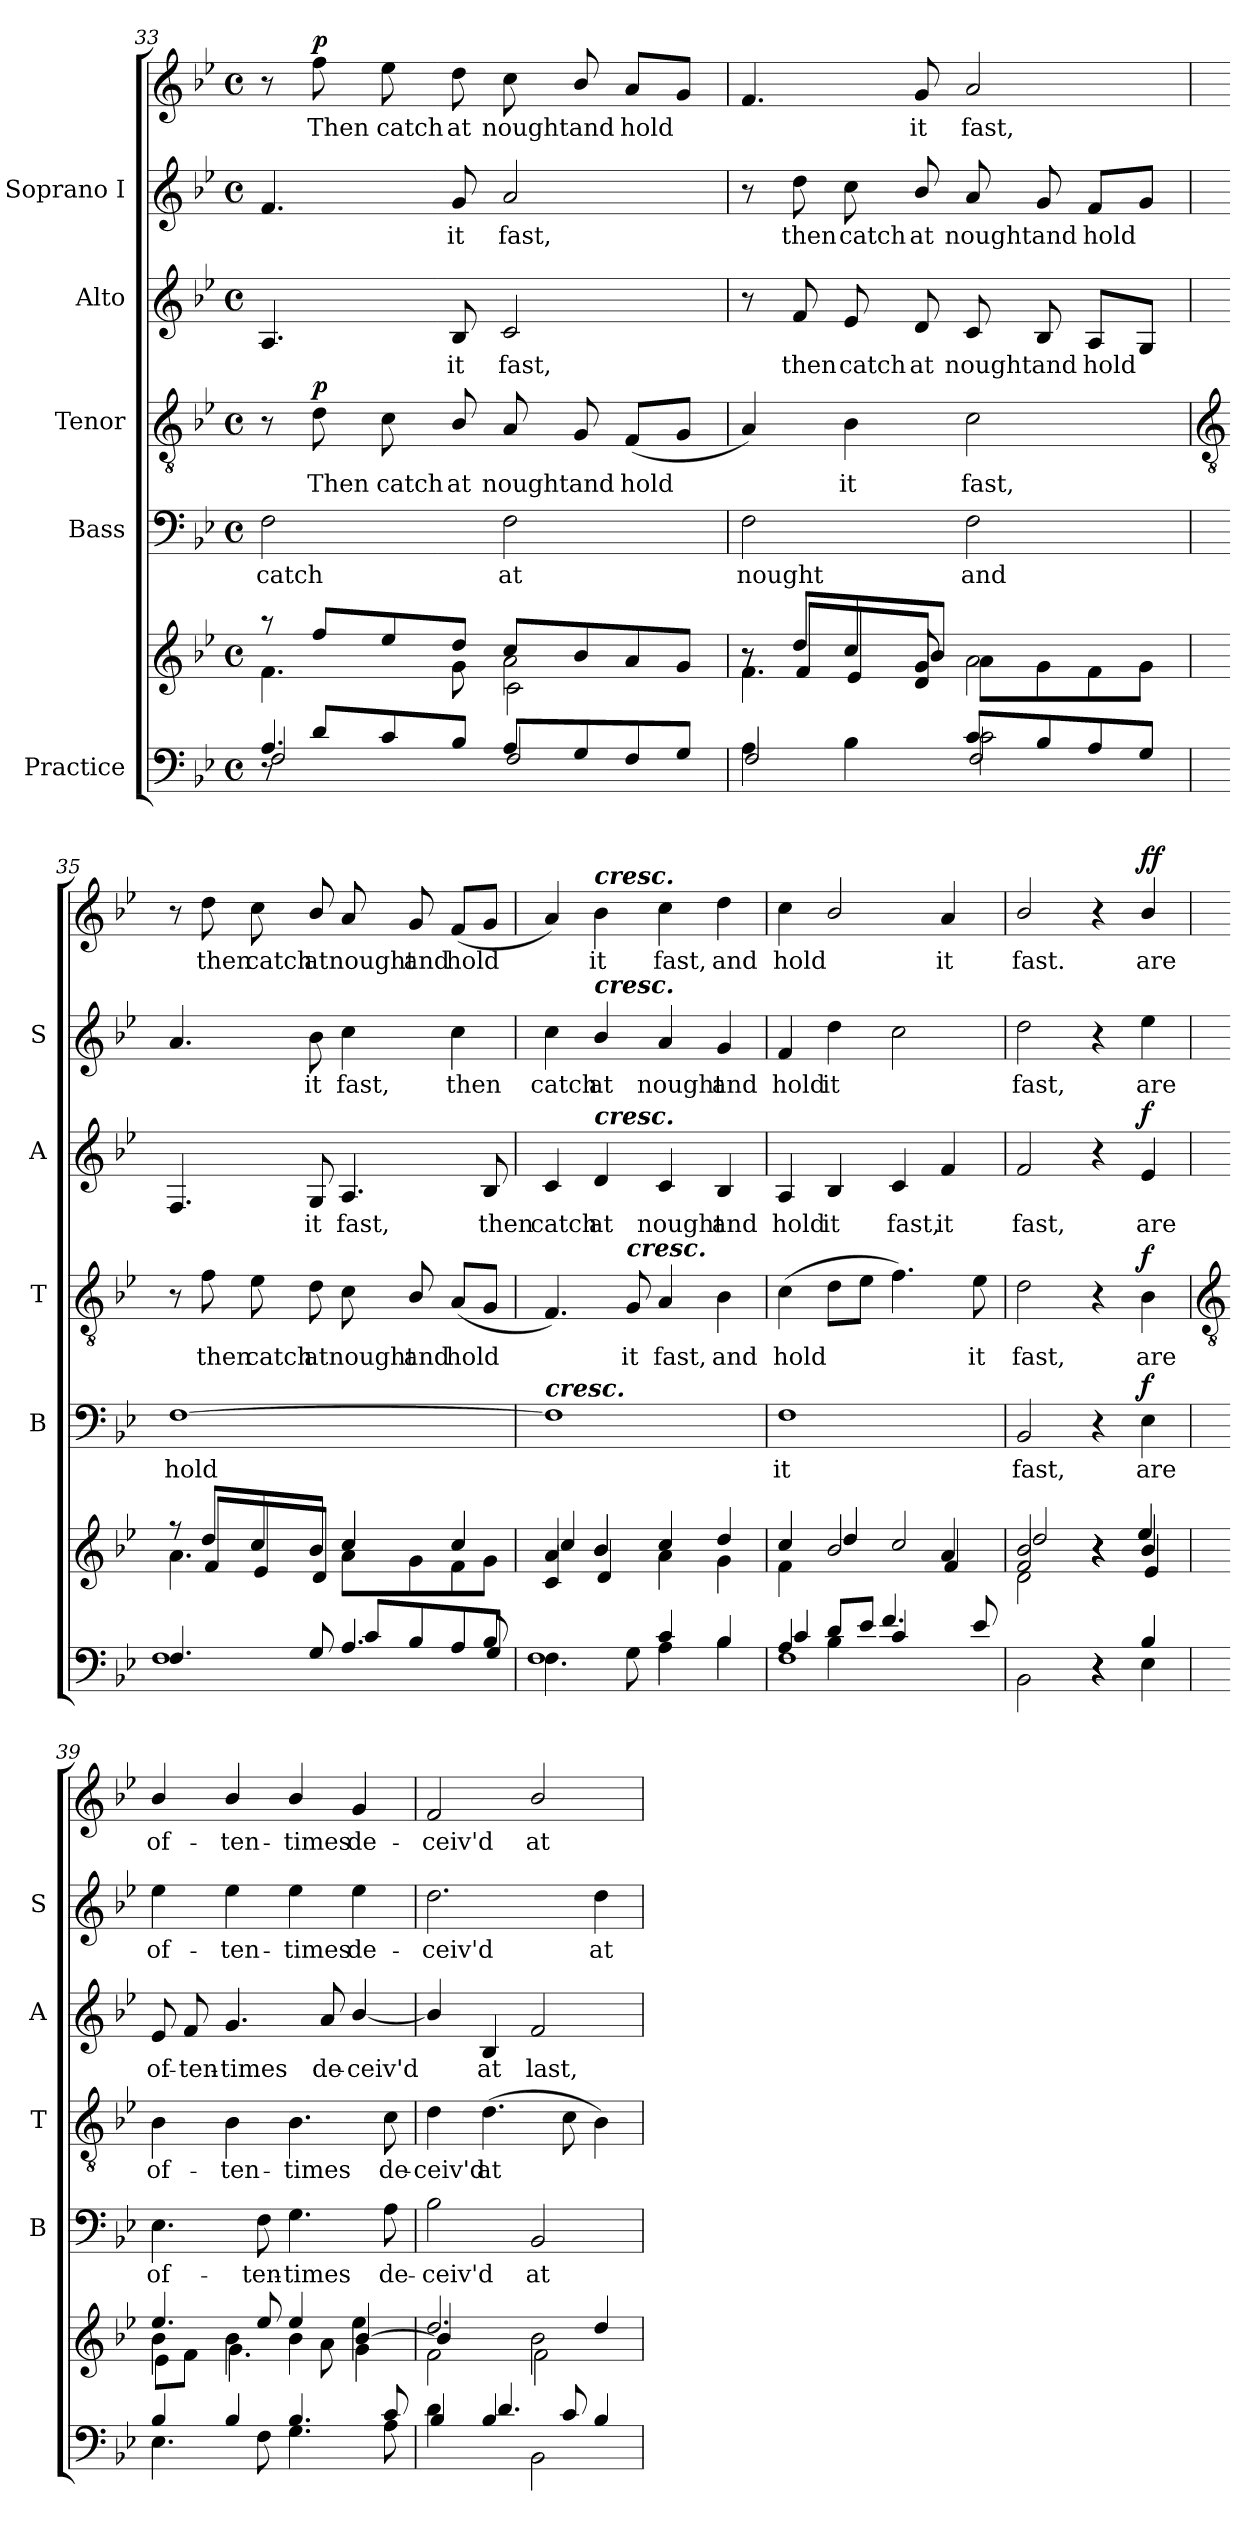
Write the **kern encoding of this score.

**kern	**kern	**kern	**text	**dynam	**kern	**text	**dynam	**kern	**text	**dynam	**kern	**text	**kern	**text	**dynam
*part5	*part5	*part4	*part4	*part4	*part3	*part3	*part3	*part2	*part2	*part2	*part1	*part1	*part1	*part1	*part1
*staff7	*staff6	*staff5	*staff5	*staff5	*staff4	*staff4	*staff4	*staff3	*staff3	*staff3	*staff2	*staff2	*staff1	*staff1	*staff1/2
*I"Practice	*	*I"Bass	*	*	*I"Tenor	*	*	*I"Alto	*	*	*I"Soprano I	*	*	*	*
*	*	*I'B	*	*	*I'T	*	*	*I'A	*	*	*I'S	*	*	*	*
!!LO:LB:g=z
*clefF4	*clefG2	*clefF4	*	*	*clefGv2	*	*	*clefG2	*	*	*clefG2	*	*clefG2	*	*
*k[b-e-]	*k[b-e-]	*k[b-e-]	*	*	*k[b-e-]	*	*	*k[b-e-]	*	*	*k[b-e-]	*	*k[b-e-]	*	*
*B-:	*B-:	*B-:	*	*	*B-:	*	*	*B-:	*	*	*B-:	*	*B-:	*	*
*M4/4	*M4/4	*M4/4	*	*	*M4/4	*	*	*M4/4	*	*	*M4/4	*	*M4/4	*	*
*met(c)	*met(c)	*met(c)	*	*	*met(c)	*	*	*met(c)	*	*	*met(c)	*	*met(c)	*	*
=33	=33	=33	=33	=33	=33	=33	=33	=33	=33	=33	=33	=33	=33	=33	=33
*^	*^	*	*	*	*	*	*	*	*	*	*	*	*	*	*
*	*^	*	*^	*	*	*	*	*	*	*	*	*	*	*	*	*	*
!	!	!	!	!	!	!	!LO:LY:b	!	!	!	!	!	!	!	!	!	!	!	!
4.A/	8r	2F	8r	4.f\	4.ryy	2F	catch	.	8r	.	.	4.A	.	.	(<4.f	.	8r	.	.
!	!	!	!	!	!	!	!	!	!	!LO:LY:b	!LO:DY:b	!	!	!	!	!	!	!LO:LY:b	!LO:DY:b
.	8d/L	.	8ff/L	.	.	.	.	.	8d	Then	p	.	.	.	.	.	8ff	Then	p
!	!	!	!	!	!	!	!	!	!	!LO:LY:b	!	!	!	!	!	!	!	!LO:LY:b	!
.	8c/	.	8ee-/	.	.	.	.	.	8c	catch	.	.	.	.	.	.	8ee-	catch	.
!	!	!	!	!	!	!	!	!	!	!LO:LY:b	!	!	!LO:LY:b	!	!	!LO:LY:b	!	!LO:LY:b	!
2ryy	8B-/J	.	8dd/J	8g\	8B-yy	.	.	.	8B-/	at	.	8B-	it	.	8g	it	8dd	at	.
!	!	!	!	!	!	!	!LO:LY:b	!	!	!LO:LY:b	!	!	!LO:LY:b	!	!	!LO:LY:b	!	!LO:LY:b	!
.	8A/L	2F	8ccL	2a\	2c\	2F	at	.	8A	nought	.	2c	fast,	.	2a	fast,	8cc	nought	.
!	!	!	!	!	!	!	!	!	!	!LO:LY:b	!	!	!	!	!	!	!	!LO:LY:b	!
.	8G/	.	8b-/	.	.	.	.	.	8G	and	.	.	.	.	.	.	8b-/	and	.
!	!	!	!	!	!	!	!	!	!	!LO:LY:b	!	!	!	!	!	!	!	!LO:LY:b	!
.	8F/	.	8a	.	.	.	.	.	(<8FL	hold	.	.	.	.	.	.	8aL	hold	.
8ryy	8G/J	.	8gJ	.	.	.	.	.	8GJ	.	.	.	.	.	.	.	8gJ	.	.
=34	=34	=34	=34	=34	=34	=34	=34	=34	=34	=34	=34	=34	=34	=34	=34	=34	=34	=34	=34
!	!	!	!	!	!	!	!LO:LY:b	!	!	!	!	!	!	!	!	!	!	!	!
2ryy	4A	2F	4.f\	8r	8r	2F	nought	.	4A)	.	.	8r	.	.	8r	.	4.f	.	.
!	!	!	!	!	!	!	!	!	!	!	!	!	!LO:LY:b	!	!	!LO:LY:b	!	!	!
.	.	.	.	8dd/L	8fL	.	.	.	.	.	.	8f	then	.	8dd	then	.	.	.
!	!	!	!	!	!	!	!	!	!	!LO:LY:b	!	!	!LO:LY:b	!	!	!LO:LY:b	!	!	!
.	4B-	.	.	8cc/	8e-	.	.	.	4B-	it	.	8e-	catch	.	8cc	catch	.	.	.
!	!	!	!	!	!	!	!	!	!	!	!	!	!LO:LY:b	!	!	!LO:LY:b	!	!LO:LY:b	!
.	.	.	8g	8b-/J	8dJ	.	.	.	.	.	.	8d	at	.	8b-/	at	8g	it	.
!	!	!	!	!	!	!	!LO:LY:b	!	!	!LO:LY:b	!	!	!LO:LY:b	!	!	!LO:LY:b	!	!LO:LY:b	!
8c/L	2c	2F	2a\	8aL	2ryy	2F	and	.	2c	fast,	.	8c	nought	.	8a	nought	2a	fast,	.
!	!	!	!	!	!	!	!	!	!	!	!	!	!LO:LY:b	!	!	!LO:LY:b	!	!	!
8B-/	.	.	.	8g	.	.	.	.	.	.	.	8B-	and	.	8g	and	.	.	.
!	!	!	!	!	!	!	!	!	!	!	!	!	!LO:LY:b	!	!	!LO:LY:b	!	!	!
8A/	.	.	.	8f	.	.	.	.	.	.	.	8AL	hold	.	8fL	hold	.	.	.
8G/J	.	.	.	8gJ	.	.	.	.	.	.	.	8GJ	.	.	8gJ	.	.	.	.
*v	*v	*v	*	*	*	*	*	*	*	*	*	*	*	*	*	*	*	*	*
!!LO:LB:g=z
=35	=35	=35	=35	=35	=35	=35	=35	=35	=35	=35	=35	=35	=35	=35	=35	=35	=35
*	*	*	*	*	*	*	*clefGv2	*	*	*	*	*	*	*	*	*	*
*^	*	*	*	*	*	*	*	*	*	*	*	*	*	*	*	*	*
*	*^	*	*	*	*	*	*	*	*	*	*	*	*	*	*	*	*	*
*	*	*^	*	*	*	*	*	*	*	*	*	*	*	*	*	*	*	*	*
!	!	!	!	!	!	!	!	!LO:LY:b	!	!	!	!	!	!	!	!	!	!	!	!
4.F/	8ryy	1F	1ryy	8r	4.a\	8ryy	[1F	hold	.	8r	.	.	4.F	.	.	4.a	.	8r	.	.
!	!	!	!	!	!	!	!	!	!	!	!LO:LY:b	!	!	!	!	!	!	!	!LO:LY:b	!
.	4.ryy	.	.	8dd/L	.	8fL	.	.	.	8f	then	.	.	.	.	.	.	8dd	then	.
!	!	!	!	!	!	!	!	!	!	!	!LO:LY:b	!	!	!	!	!	!	!	!LO:LY:b	!
.	.	.	.	8cc/	.	8e-	.	.	.	8e-	catch	.	.	.	.	.	.	8cc	catch	.
!	!	!	!	!	!	!	!	!	!	!	!LO:LY:b	!	!	!LO:LY:b	!	!	!LO:LY:b	!	!LO:LY:b	!
8G/	.	.	.	8b-/J	8ryy	8dJ	.	.	.	8d	at	.	8G	it	.	8b-	it	8b-/	at	.
!	!	!	!	!	!	!	!	!	!	!	!LO:LY:b	!	!	!LO:LY:b	!	!	!LO:LY:b	!	!LO:LY:b	!
4.A	8c/L	.	.	8a\L	4cc/	2ryy	.	.	.	8c	nought	.	4.A	fast,	.	4cc	fast,	8a	nought	.
!	!	!	!	!	!	!	!	!	!	!	!LO:LY:b	!	!	!	!	!	!	!	!LO:LY:b	!
.	8B-/	.	.	8g\	.	.	.	.	.	8B-/	and	.	.	.	.	.	.	8g	and	.
!	!	!	!	!	!	!	!	!	!	!	!LO:LY:b	!	!	!	!	!	!LO:LY:b	!	!LO:LY:b	!
.	8A/	.	.	8f\	4cc/	.	.	.	.	(<8AL	hold	.	.	.	.	4cc	then	(<8fL	hold	.
!	!	!	!	!	!	!	!	!	!	!	!	!	!	!LO:LY:b	!	!	!	!	!	!
8B-	8G/J	.	.	8g\J	.	.	.	.	.	8GJ	.	.	8B-	then	.	.	.	8gJ	.	.
=36	=36	=36	=36	=36	=36	=36	=36	=36	=36	=36	=36	=36	=36	=36	=36	=36	=36	=36	=36	=36
!	!	!	!	!	!	!	!LO:TX:a:Bi:t=cresc.	!	!	!	!	!	!	!	!	!	!	!	!	!
!	!	!	!	!	!	!	!	!	!	!	!	!	!	!LO:LY:b	!	!	!LO:LY:b	!	!	!
2ryy	4.F	1F	1ryy	4a	4cc/	4c	1F]	.	.	4.F)	.	.	4c	catch	.	4cc	catch	4a)	.	.
!	!	!	!	!	!	!	!	!	!	!	!	!	!	!	!	!	!	!LO:TX:a:Bi:t=cresc.	!	!
!	!	!	!	!	!	!	!	!	!	!	!	!	!	!	!	!LO:TX:a:Bi:t=cresc.	!	!	!	!
!	!	!	!	!	!	!	!	!	!	!	!	!	!LO:TX:a:Bi:t=cresc.	!	!	!	!	!	!	!
!	!	!	!	!	!	!	!	!	!	!	!	!	!	!LO:LY:b	!	!	!LO:LY:b	!	!LO:LY:b	!
.	.	.	.	4b-/	4b-/	4d	.	.	.	.	.	.	4d	at	.	4b-/	at	4b-	it	.
!	!	!	!	!	!	!	!	!	!	!LO:TX:a:Bi:t=cresc.	!	!	!	!	!	!	!	!	!	!
!	!	!	!	!	!	!	!	!	!	!	!LO:LY:b	!	!	!	!	!	!	!	!	!
.	8G	.	.	.	.	.	.	.	.	8G	it	.	.	.	.	.	.	.	.	.
!	!	!	!	!	!	!	!	!	!	!	!LO:LY:b	!	!	!LO:LY:b	!	!	!LO:LY:b	!	!LO:LY:b	!
4c	4A	.	.	4cc/	4a	2ryy	.	.	.	4A	fast,	.	4c	nought	.	4a	nought	4cc	fast,	.
!	!	!	!	!	!	!	!	!	!	!	!LO:LY:b	!	!	!LO:LY:b	!	!	!LO:LY:b	!	!LO:LY:b	!
4B-	4B-	.	.	4dd/	4g	.	.	.	.	4B-	and	.	4B-	and	.	4g	and	4dd	and	.
=37	=37	=37	=37	=37	=37	=37	=37	=37	=37	=37	=37	=37	=37	=37	=37	=37	=37	=37	=37	=37
!	!	!	!	!	!	!	!	!LO:LY:b	!	!	!LO:LY:b	!	!	!LO:LY:b	!	!	!LO:LY:b	!	!LO:LY:b	!
4A/	4c/	1F	1ryy	4cc/	4f	2.ryy	1F	it	.	(>4c	hold	.	4A	hold	.	4f	hold	4cc	hold	.
!	!	!	!	!	!	!	!	!	!	!	!	!	!	!LO:LY:b	!	!	!LO:LY:b	!	!	!
4B-\	8d/L	.	.	2b-	4dd/	.	.	.	.	8dL	.	.	4B-	it	.	4dd	it	2b-/)	.	.
.	8e-/J	.	.	.	.	.	.	.	.	8e-J	.	.	.	.	.	.	.	.	.	.
!	!	!	!	!	!	!	!	!	!	!	!	!	!	!LO:LY:b	!	!	!	!	!	!
4c	4.f/	.	.	.	2cc/	.	.	.	.	4.f)	.	.	4c	fast,	.	2cc	.	.	.	.
!	!	!	!	!	!	!	!	!	!	!	!	!	!	!LO:LY:b	!	!	!	!	!LO:LY:b	!
4ryy	.	.	.	4a	.	4f	.	.	.	.	.	.	4f	it	.	.	.	4a	it	.
!	!	!	!	!	!	!	!	!	!	!	!LO:LY:b	!	!	!	!	!	!	!	!	!
.	8e-/	.	.	.	.	.	.	.	.	8e-	it	.	.	.	.	.	.	.	.	.
*	*	*v	*v	*	*	*	*	*	*	*	*	*	*	*	*	*	*	*	*	*
=38	=38	=38	=38	=38	=38	=38	=38	=38	=38	=38	=38	=38	=38	=38	=38	=38	=38	=38	=38
*	*	*	*	*	*^	*	*	*	*	*	*	*	*	*	*	*	*	*	*
!	!	!	!	!	!	!	!	!LO:LY:b	!	!	!LO:LY:b	!	!	!LO:LY:b	!	!	!LO:LY:b	!	!LO:LY:b	!
2ryy	2BB-	1ryy	2b-/	2dd/	2f	2d	2BB-	fast,	.	2d	fast,	.	2f	fast,	.	2dd	fast,	2b-/	fast.	.
4r	4r	.	4r	4r	4r	2ryy	4r	.	.	4r	.	.	4r	.	.	4r	.	4r	.	.
!	!	!	!	!	!	!	!	!LO:LY:b	!LO:DY:b	!	!LO:LY:b	!LO:DY:b	!	!LO:LY:b	!LO:DY:b	!	!LO:LY:b	!	!LO:LY:b	!LO:DY:b=2
!	!	!	!	!	!	!	!	!	!	!	!	!	!	!	!	!	!	!	!	!LO:DY:n=1:b
4B-	4E-	.	4b-/	4ee-/	4e-	.	4E-	are	f	4B-	are	f	4e-	are	f	4ee-	are	4b-/	are	f f
*v	*v	*v	*	*	*	*	*	*	*	*	*	*	*	*	*	*	*	*	*	*
*	*v	*v	*v	*v	*	*	*	*	*	*	*	*	*	*	*	*	*	*
!!LO:LB:g=z
=39	=39	=39	=39	=39	=39	=39	=39	=39	=39	=39	=39	=39	=39	=39	=39
*	*	*	*	*	*clefGv2	*	*	*	*	*	*	*	*	*	*
*^	*^	*	*	*	*	*	*	*	*	*	*	*	*	*	*
*	*	*	*^	*	*	*	*	*	*	*	*	*	*	*	*	*	*
!	!	!	!	!	!	!LO:LY:b	!	!	!LO:LY:b	!	!	!LO:LY:b	!	!	!LO:LY:b	!	!LO:LY:b	!
4B-/	4.E-	4.ee-/	4b-	8e-\L	4.E-	of-	.	4B-	of-	.	8e-	of-	.	4ee-	-of-	4b-/	of-	.
!	!	!	!	!	!	!	!	!	!	!	!	!LO:LY:b	!	!	!	!	!	!
.	.	.	.	8f\J	.	.	.	.	.	.	8f	-ten-	.	.	.	.	.	.
!	!	!	!	!	!	!	!	!	!LO:LY:b	!	!	!LO:LY:b	!	!	!LO:LY:b	!	!LO:LY:b	!
4B-/	.	.	4b-	4.g\	.	.	.	4B-	-ten-	.	4.g	-times	.	4ee-	-ten-	4b-/	-ten-	.
!	!	!	!	!	!	!LO:LY:b	!	!	!	!	!	!	!	!	!	!	!	!
.	8F	8ee-/	.	.	8F	-ten-	.	.	.	.	.	.	.	.	.	.	.	.
!	!	!	!	!	!	!LO:LY:b	!	!	!LO:LY:b	!	!	!	!	!	!LO:LY:b	!	!LO:LY:b	!
4.B-	4.G	4ee-/	4b-	.	4.G	-times	.	4.B-	-times	.	.	.	.	4ee-	-times	4b-/	-times	.
!	!	!	!	!	!	!	!	!	!	!	!	!LO:LY:b	!	!	!	!	!	!
.	.	.	.	8a\	.	.	.	.	.	.	8a	de-	.	.	.	.	.	.
!	!	!	!	!	!	!	!	!	!	!	!	!LO:LY:b	!	!	!LO:LY:b	!	!LO:LY:b	!
.	.	4ee-\	4g\	[4b-	.	.	.	.	.	.	[4b-/	-ceiv'd	.	4ee-	de-	4g	de-	.
!	!	!	!	!	!	!LO:LY:b	!	!	!LO:LY:b	!	!	!	!	!	!	!	!	!
8c	8A	.	.	.	8A	de-	.	8c	de-	.	.	.	.	.	.	.	.	.
=40	=40	=40	=40	=40	=40	=40	=40	=40	=40	=40	=40	=40	=40	=40	=40	=40	=40	=40
*	*^	*	*	*	*	*	*	*	*	*	*	*	*	*	*	*	*	*
!	!	!	!	!	!	!	!LO:LY:b	!	!	!LO:LY:b	!	!	!	!	!	!LO:LY:b	!	!LO:LY:b	!
4ryy	4d\	4B-	2.dd/	2f\	4b-]	2B-	-ceiv'd	.	4d	-ceiv'd	.	4b-/]	.	.	2.dd	ceiv'd	2f	-ceiv'd	.
!	!	!	!	!	!	!	!	!	!	!LO:LY:b	!	!	!LO:LY:b	!	!	!	!	!	!
4B-	4.d/	4ryy	.	.	4ryy	.	.	.	(>4.d	at	.	4B-	at	.	.	.	.	.	.
!	!	!	!	!	!	!	!LO:LY:b	!	!	!	!	!	!LO:LY:b	!	!	!	!	!LO:LY:b	!
2ryy	.	2BB-\	.	2b-	2f\	2BB-	at	.	.	.	.	2f	last,	.	.	.	2b-/	at	.
.	8c/	.	.	.	.	.	.	.	8c	.	.	.	.	.	.	.	.	.	.
!	!	!	!	!	!	!	!	!	!	!	!	!	!	!	!	!LO:LY:b	!	!	!
.	4B-/	.	4dd/	.	.	.	.	.	4B-)	.	.	.	.	.	4dd	at	.	.	.
*v	*v	*v	*	*	*	*	*	*	*	*	*	*	*	*	*	*	*	*	*
*	*v	*v	*v	*	*	*	*	*	*	*	*	*	*	*	*	*	*
=	=	=	=	=	=	=	=	=	=	=	=	=	=	=	=
*-	*-	*-	*-	*-	*-	*-	*-	*-	*-	*-	*-	*-	*-	*-	*-
